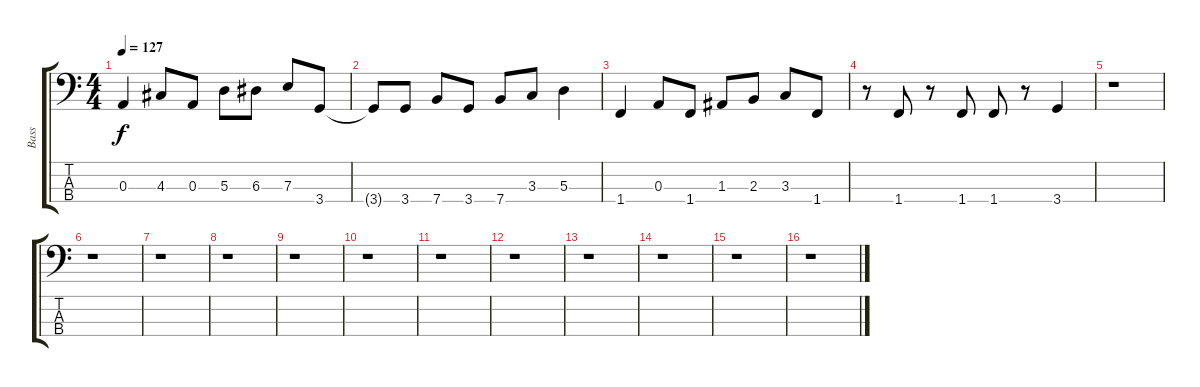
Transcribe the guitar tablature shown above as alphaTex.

\track ("Bass" "Bass") {instrument electricbasspick}
\staff {score tabs}
\tuning (G2 D2 A1 E1) {hide}
\ts (4 4)
\tempo 127
\clef f4
\ks c
0.3.4{dy f} 4.3.8 0.3.8 5.3.8 6.3.8 7.3.8 3.4.8 |
3.4{t}.8 3.4.8 7.4.8 3.4.8 7.4.8 3.3.8 5.3.4 |
1.4.4 0.3.8 1.4.8 1.3.8 2.3.8 3.3.8 1.4.8 |
r.8 1.4.8 r.8 1.4.8 1.4.8 r.8 3.4.4 |
r.1 |
r.1 |
r.1 |
r.1 |
r.1 |
r.1 |
r.1 |
r.1 |
r.1 |
r.1 |
r.1 |
r.1
